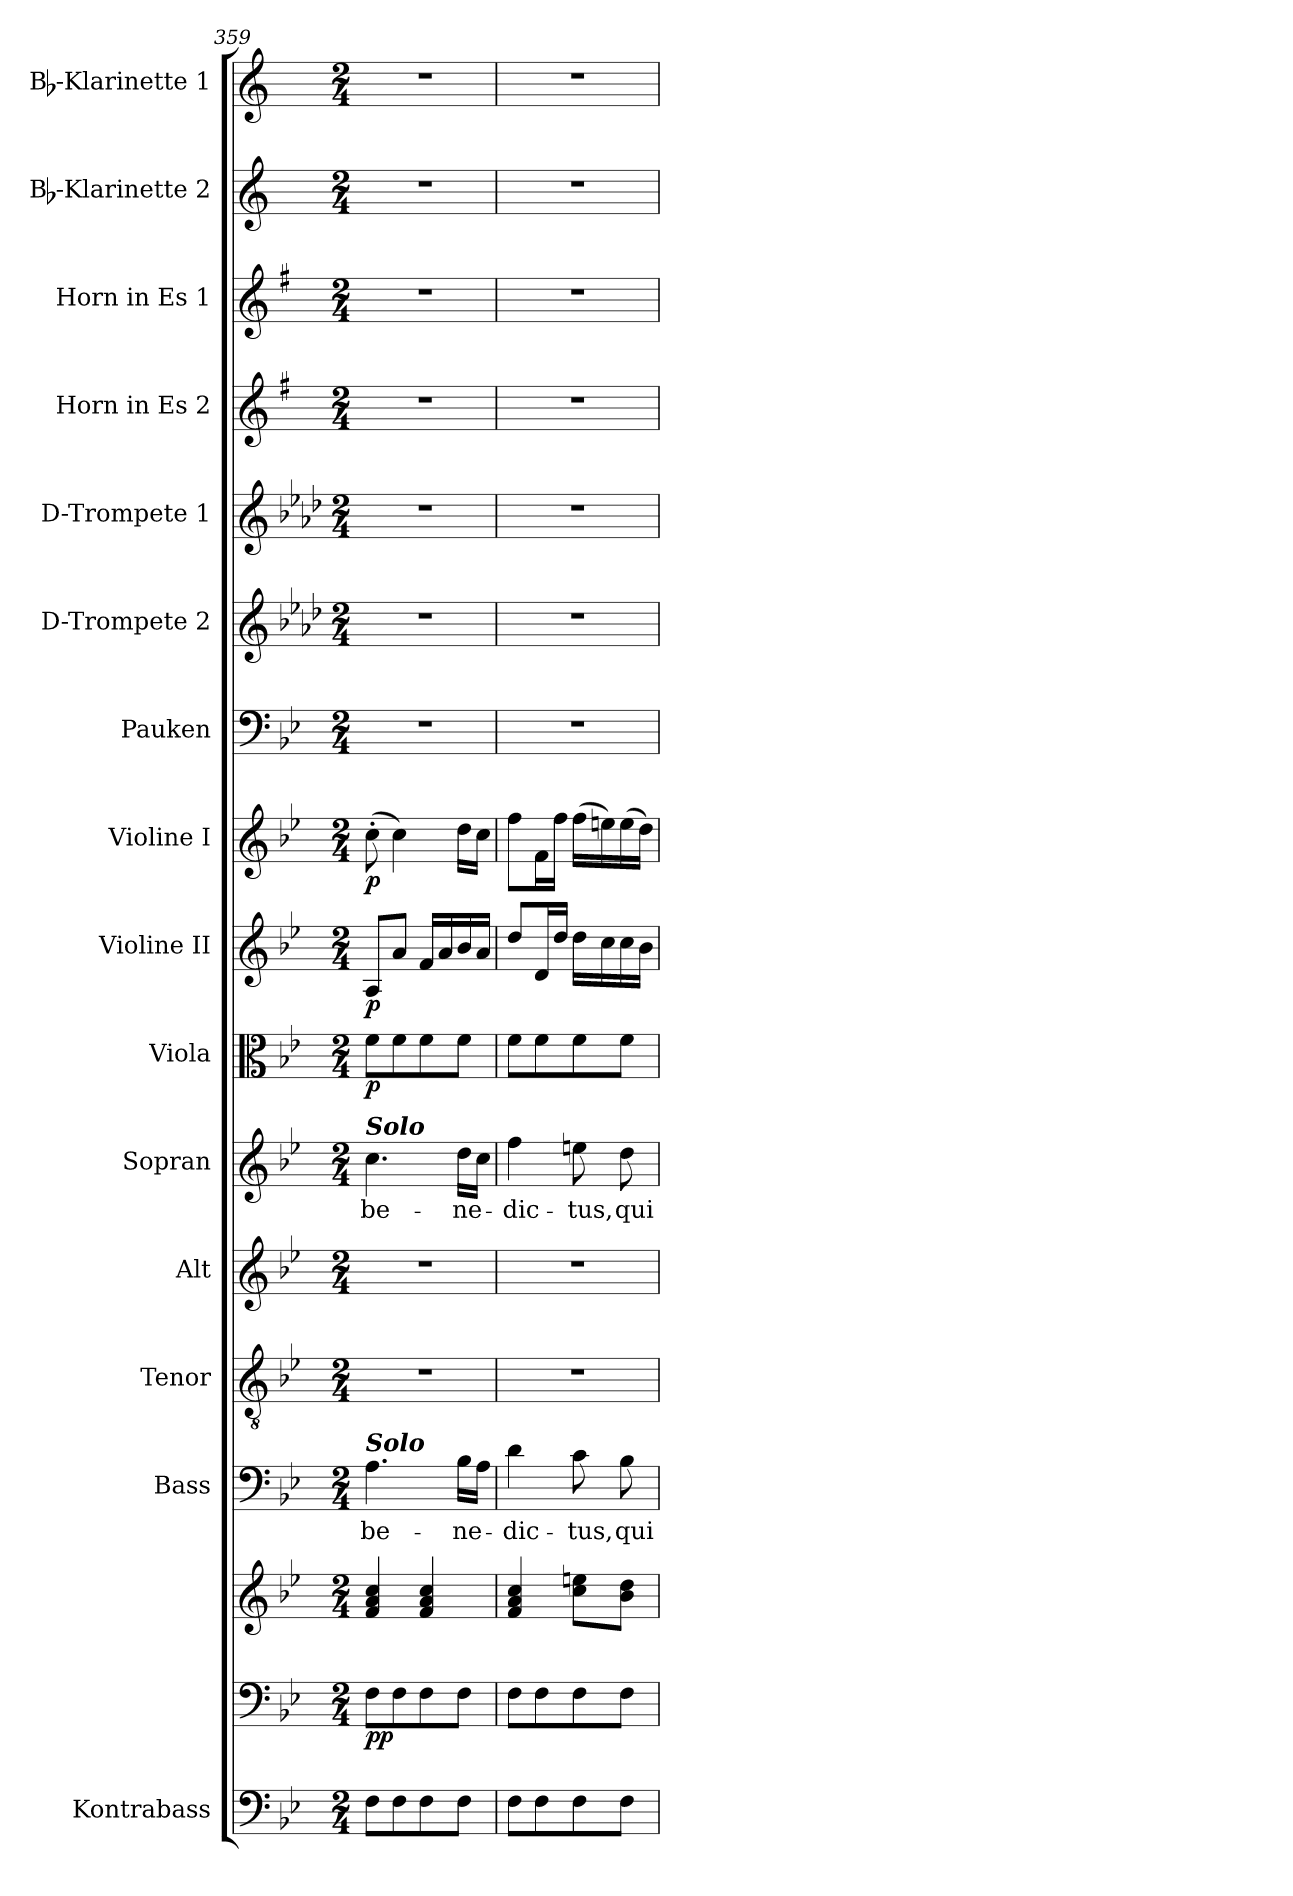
**kern	**kern	**kern	**dynam	**kern	**text	**kern	**kern	**kern	**text	**kern	**dynam	**kern	**dynam	**kern	**dynam	**kern	**kern	**kern	**kern	**kern	**kern	**kern
*part16	*part15	*part15	*part15	*part14	*part14	*part13	*part12	*part11	*part11	*part10	*part10	*part9	*part9	*part8	*part8	*part7	*part6	*part5	*part4	*part3	*part2	*part1
*staff17	*staff16	*staff15	*staff15/16	*staff14	*staff14	*staff13	*staff12	*staff11	*staff11	*staff10	*staff10	*staff9	*staff9	*staff8	*staff8	*staff7	*staff6	*staff5	*staff4	*staff3	*staff2	*staff1
*I"Kontrabass	*	*	*	*I"Bass	*	*I"Tenor	*I"Alt	*I"Sopran	*	*I"Viola	*	*I"Violine II	*	*I"Violine I	*	*I"Pauken	*I"D-Trompete 2	*I"D-Trompete 1	*I"Horn in Es 2	*I"Horn in Es 1	*I"Bb-Klarinette 2	*I"Bb-Klarinette 1
*I'Kb.	*	*	*	*I'B.	*	*I'T.	*I'A.	*I'S.	*	*I'Vla.	*	*I'Vl. II	*	*I'Vl. I	*	*I'Pk.	*I'D Trp. 2	*I'D Trp. 1	*	*	*I'Bb Kl. 2	*I'Bb Kl. 1
*clefF4	*clefF4	*clefG2	*	*clefF4	*	*clefGv2	*clefG2	*clefG2	*	*clefC3	*	*clefG2	*	*clefG2	*	*clefF4	*clefG2	*clefG2	*clefG2	*clefG2	*clefG2	*clefG2
*ITrd7c12	*	*	*	*	*	*	*	*	*	*	*	*	*	*	*	*	*ITrd-1c-2	*ITrd-1c-2	*ITrd5c9	*ITrd5c9	*ITrd1c2	*ITrd1c2
*k[b-e-]	*k[b-e-]	*k[b-e-]	*	*k[b-e-]	*	*k[b-e-]	*k[b-e-]	*k[b-e-]	*	*k[b-e-]	*	*k[b-e-]	*	*k[b-e-]	*	*k[b-e-]	*k[b-e-]	*k[b-e-]	*k[b-e-]	*k[b-e-]	*k[b-e-]	*k[b-e-]
*B-:	*B-:	*B-:	*	*B-:	*	*B-:	*B-:	*B-:	*	*B-:	*	*B-:	*	*B-:	*	*B-:	*B-:	*B-:	*B-:	*B-:	*B-:	*B-:
*M2/4	*M2/4	*M2/4	*	*M2/4	*	*M2/4	*M2/4	*M2/4	*	*M2/4	*	*M2/4	*	*M2/4	*	*M2/4	*M2/4	*M2/4	*M2/4	*M2/4	*M2/4	*M2/4
=359	=359	=359	=359	=359	=359	=359	=359	=359	=359	=359	=359	=359	=359	=359	=359	=359	=359	=359	=359	=359	=359	=359
!	!	!	!	!	!	!	!	!LO:TX:a:Bi:t=Solo	!	!	!	!	!	!	!	!	!	!	!	!	!	!
!	!	!	!	!LO:TX:a:Bi:t=Solo	!	!	!	!	!	!	!	!	!	!	!	!	!	!	!	!	!	!
!	!	!	!LO:DY:b=2	!	!LO:LY:b	!	!	!	!LO:LY:b	!	!	!	!	!	!	!	!	!	!	!	!	!
!	!	!	!LO:DY:n=1:b	!	!	!	!	!	!	!	!LO:DY:b	!	!LO:DY:b	!	!LO:DY:b	!	!	!	!	!	!	!
8FF\L	8F\L	4f/ 4a/ 4cc/	p p	4.A\	be-	2r	2r	4.cc\	be-	8f\L	p	8A/L	p	(>8cc'>\	p	2r	2r	2r	2r	2r	2r	2r
8FF\	8F\	.	.	.	.	.	.	.	.	8f\	.	8a/J	.	4cc\)	.	.	.	.	.	.	.	.
8FF\	8F\	4f/ 4a/ 4cc/	.	.	.	.	.	.	.	8f\	.	16f/LL	.	.	.	.	.	.	.	.	.	.
.	.	.	.	.	.	.	.	.	.	.	.	16a/	.	.	.	.	.	.	.	.	.	.
!	!	!	!	!	!LO:LY:b	!	!	!	!LO:LY:b	!	!	!	!	!	!	!	!	!	!	!	!	!
8FF\J	8F\J	.	.	16B-\LL	-ne-	.	.	16dd\LL	-ne-	8f\J	.	16b-/	.	16dd\LL	.	.	.	.	.	.	.	.
.	.	.	.	16A\JJ	.	.	.	16cc\JJ	.	.	.	16a/JJ	.	16cc\JJ	.	.	.	.	.	.	.	.
=360	=360	=360	=360	=360	=360	=360	=360	=360	=360	=360	=360	=360	=360	=360	=360	=360	=360	=360	=360	=360	=360	=360
!	!	!	!	!	!LO:LY:b	!	!	!	!LO:LY:b	!	!	!	!	!	!	!	!	!	!	!	!	!
8FF\L	8F\L	4f/ 4a/ 4cc/	.	4d\	-dic-	2r	2r	4ff\	-dic-	8f\L	.	8dd/L	.	8ff\L	.	2r	2r	2r	2r	2r	2r	2r
8FF\	8F\	.	.	.	.	.	.	.	.	8f\	.	16d/L	.	16f\L	.	.	.	.	.	.	.	.
.	.	.	.	.	.	.	.	.	.	.	.	16dd/JJ	.	16ff\JJ	.	.	.	.	.	.	.	.
!	!	!	!	!	!LO:LY:b	!	!	!	!LO:LY:b	!	!	!	!	!	!	!	!	!	!	!	!	!
8FF\	8F\	8cc\ 8een\L	.	8c\	-tus,	.	.	8een\	-tus,	8f\	.	16dd\LL	.	(>16ff\LL	.	.	.	.	.	.	.	.
.	.	.	.	.	.	.	.	.	.	.	.	16cc\	.	16een\)	.	.	.	.	.	.	.	.
!	!	!	!	!	!LO:LY:b	!	!	!	!LO:LY:b	!	!	!	!	!	!	!	!	!	!	!	!	!
8FF\J	8F\J	8b-\ 8dd\J	.	8B-\	qui	.	.	8dd\	qui	8f\J	.	16cc\	.	(>16ee\	.	.	.	.	.	.	.	.
.	.	.	.	.	.	.	.	.	.	.	.	16b-\JJ	.	16dd\JJ)	.	.	.	.	.	.	.	.
=	=	=	=	=	=	=	=	=	=	=	=	=	=	=	=	=	=	=	=	=	=	=
*-	*-	*-	*-	*-	*-	*-	*-	*-	*-	*-	*-	*-	*-	*-	*-	*-	*-	*-	*-	*-	*-	*-
